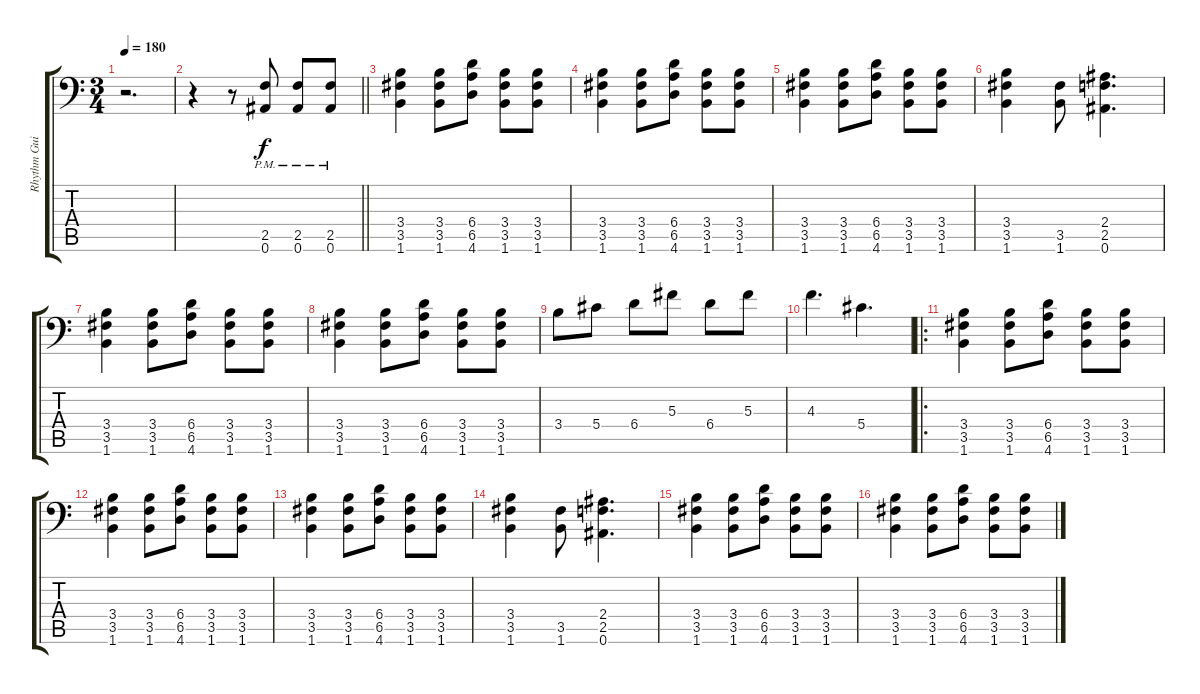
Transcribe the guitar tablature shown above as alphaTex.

\track ("Rhythm Guitar 2" "Rhythm Gui") {instrument distortionguitar}
\staff {score tabs}
\tuning (Bb3 F3 Db3 Ab2 Eb2 Bb1) {hide}
\ts (3 4)
\tempo 180
\clef f4
\ks c
r.2{d dy f} |
\barLineRight lightlight
r.4 r.8 (2.5{pm} 0.6{pm}).8 (2.5{pm} 0.6{pm}).8 (2.5{pm} 0.6{pm}).8 |
(3.4 3.5 1.6).4 (3.4 3.5 1.6).8 (6.4 6.5 4.6).8 (3.4 3.5 1.6).8 (3.4 3.5 1.6).8 |
(3.4 3.5 1.6).4 (3.4 3.5 1.6).8 (6.4 6.5 4.6).8 (3.4 3.5 1.6).8 (3.4 3.5 1.6).8 |
(3.4 3.5 1.6).4 (3.4 3.5 1.6).8 (6.4 6.5 4.6).8 (3.4 3.5 1.6).8 (3.4 3.5 1.6).8 |
(3.4 3.5 1.6).4 (3.5 1.6).8 (2.4 2.5 0.6).4{d} |
(3.4 3.5 1.6).4 (3.4 3.5 1.6).8 (6.4 6.5 4.6).8 (3.4 3.5 1.6).8 (3.4 3.5 1.6).8 |
(3.4 3.5 1.6).4 (3.4 3.5 1.6).8 (6.4 6.5 4.6).8 (3.4 3.5 1.6).8 (3.4 3.5 1.6).8 |
3.4.8 5.4.8 6.4.8 5.3.8 6.4.8 5.3.8 |
4.3.4{d} 5.4.4{d} |
\ro
(3.4 3.5 1.6).4 (3.4 3.5 1.6).8 (6.4 6.5 4.6).8 (3.4 3.5 1.6).8 (3.4 3.5 1.6).8 |
(3.4 3.5 1.6).4 (3.4 3.5 1.6).8 (6.4 6.5 4.6).8 (3.4 3.5 1.6).8 (3.4 3.5 1.6).8 |
(3.4 3.5 1.6).4 (3.4 3.5 1.6).8 (6.4 6.5 4.6).8 (3.4 3.5 1.6).8 (3.4 3.5 1.6).8 |
(3.4 3.5 1.6).4 (3.5 1.6).8 (2.4 2.5 0.6).4{d} |
(3.4 3.5 1.6).4 (3.4 3.5 1.6).8 (6.4 6.5 4.6).8 (3.4 3.5 1.6).8 (3.4 3.5 1.6).8 |
(3.4 3.5 1.6).4 (3.4 3.5 1.6).8 (6.4 6.5 4.6).8 (3.4 3.5 1.6).8 (3.4 3.5 1.6).8
